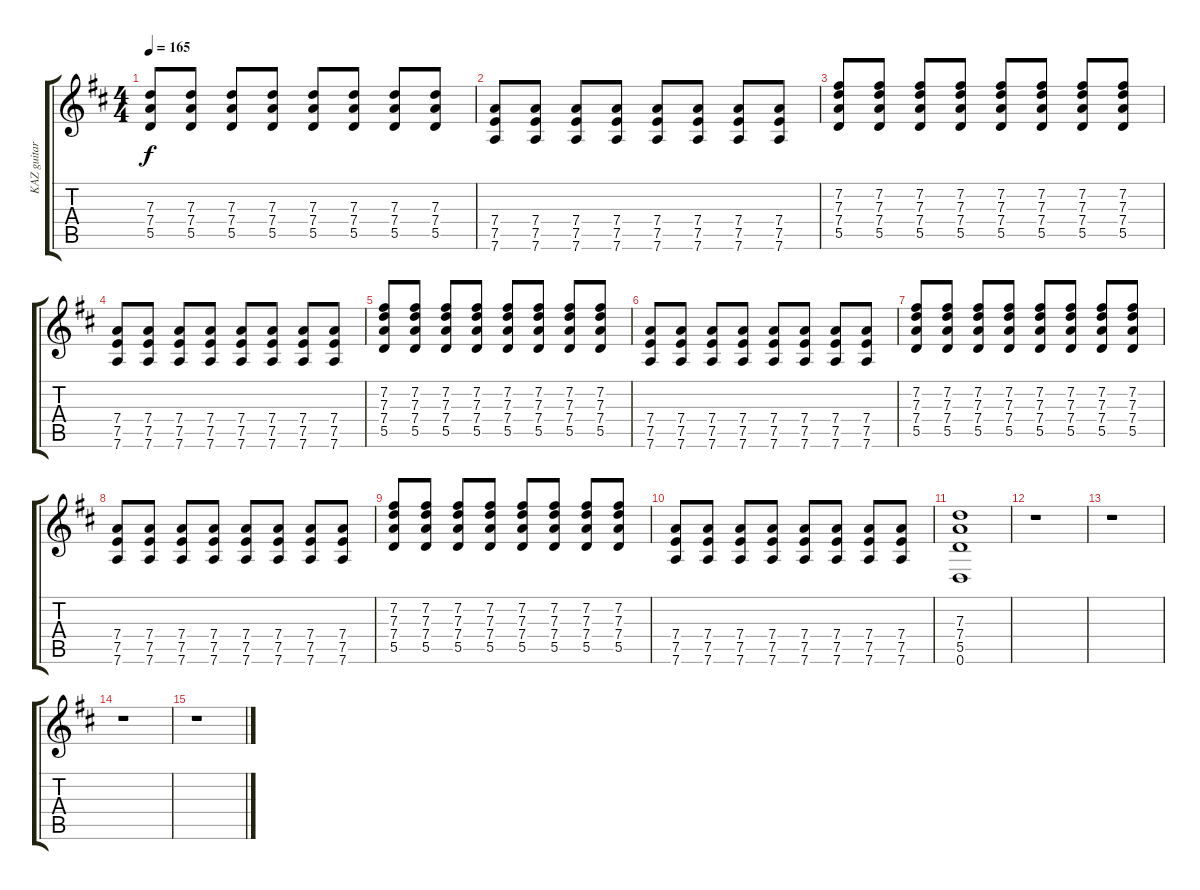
\track ("KAZ guitar" "KAZ guitar") {instrument distortionguitar}
\staff {score tabs}
\tuning (E4 B3 G3 D3 A2 D2) {hide}
\ts (4 4)
\tempo 165
\clef g2
\ks d
(7.3 7.4 5.5).8{dy f} (7.3 7.4 5.5).8 (7.3 7.4 5.5).8 (7.3 7.4 5.5).8 (7.3 7.4 5.5).8 (7.3 7.4 5.5).8 (7.3 7.4 5.5).8 (7.3 7.4 5.5).8 |
(7.4 7.5 7.6).8 (7.4 7.5 7.6).8 (7.4 7.5 7.6).8 (7.4 7.5 7.6).8 (7.4 7.5 7.6).8 (7.4 7.5 7.6).8 (7.4 7.5 7.6).8 (7.4 7.5 7.6).8 |
(7.2 7.3 7.4 5.5).8 (7.2 7.3 7.4 5.5).8 (7.2 7.3 7.4 5.5).8 (7.2 7.3 7.4 5.5).8 (7.2 7.3 7.4 5.5).8 (7.2 7.3 7.4 5.5).8 (7.2 7.3 7.4 5.5).8 (7.2 7.3 7.4 5.5).8 |
(7.4 7.5 7.6).8 (7.4 7.5 7.6).8 (7.4 7.5 7.6).8 (7.4 7.5 7.6).8 (7.4 7.5 7.6).8 (7.4 7.5 7.6).8 (7.4 7.5 7.6).8 (7.4 7.5 7.6).8 |
(7.2 7.3 7.4 5.5).8 (7.2 7.3 7.4 5.5).8 (7.2 7.3 7.4 5.5).8 (7.2 7.3 7.4 5.5).8 (7.2 7.3 7.4 5.5).8 (7.2 7.3 7.4 5.5).8 (7.2 7.3 7.4 5.5).8 (7.2 7.3 7.4 5.5).8 |
(7.4 7.5 7.6).8 (7.4 7.5 7.6).8 (7.4 7.5 7.6).8 (7.4 7.5 7.6).8 (7.4 7.5 7.6).8 (7.4 7.5 7.6).8 (7.4 7.5 7.6).8 (7.4 7.5 7.6).8 |
(7.2 7.3 7.4 5.5).8 (7.2 7.3 7.4 5.5).8 (7.2 7.3 7.4 5.5).8 (7.2 7.3 7.4 5.5).8 (7.2 7.3 7.4 5.5).8 (7.2 7.3 7.4 5.5).8 (7.2 7.3 7.4 5.5).8 (7.2 7.3 7.4 5.5).8 |
(7.4 7.5 7.6).8 (7.4 7.5 7.6).8 (7.4 7.5 7.6).8 (7.4 7.5 7.6).8 (7.4 7.5 7.6).8 (7.4 7.5 7.6).8 (7.4 7.5 7.6).8 (7.4 7.5 7.6).8 |
(7.2 7.3 7.4 5.5).8 (7.2 7.3 7.4 5.5).8 (7.2 7.3 7.4 5.5).8 (7.2 7.3 7.4 5.5).8 (7.2 7.3 7.4 5.5).8 (7.2 7.3 7.4 5.5).8 (7.2 7.3 7.4 5.5).8 (7.2 7.3 7.4 5.5).8 |
(7.4 7.5 7.6).8 (7.4 7.5 7.6).8 (7.4 7.5 7.6).8 (7.4 7.5 7.6).8 (7.4 7.5 7.6).8 (7.4 7.5 7.6).8 (7.4 7.5 7.6).8 (7.4 7.5 7.6).8 |
(7.3 7.4 5.5 0.6).1 |
r.1 |
r.1 |
r.1 |
r.1
